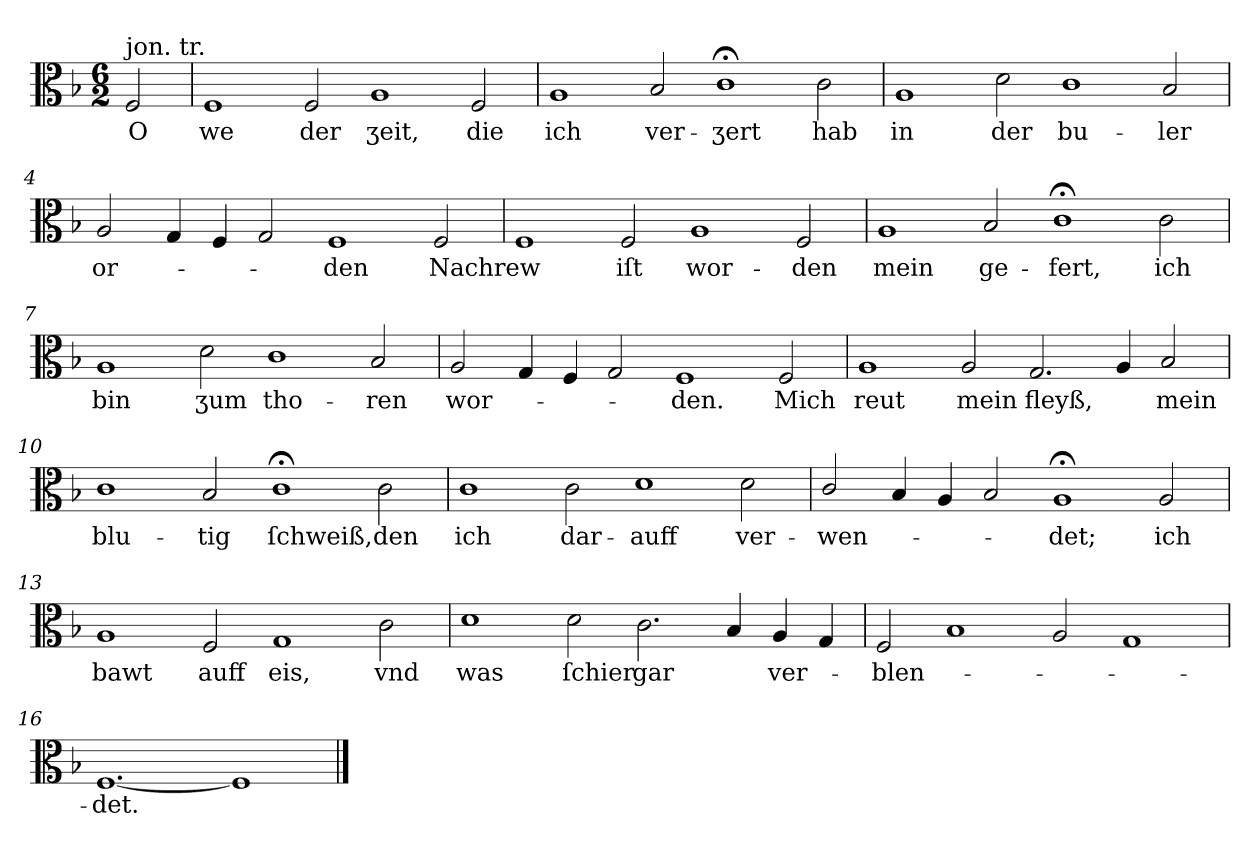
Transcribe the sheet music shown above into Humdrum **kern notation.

**kern	**text
*part1	*part1
*staff1	*staff1
*clefC3	*
*k[b-]	*
*F:ion	*
*M6/2	*
=	=
!LO:TX:a:t=jon. tr.	!
2F	O
=1	=1
1F	we
2F	der
1A	ʒeit,
2F	die
=2	=2
1A	ich
2B-	ver-
1c;<	-ʒert
2c	hab
=3	=3
1A	in
2d	der
1c	bu-
2B-	-ler
=4	=4
2A	or-
4G	.
4F	.
2G	.
1F	-den
2F	Nachrew
=5	=5
1F	.
2F	iſt
1A	wor-
2F	-den
=6	=6
1A	mein
2B-	ge-
1c;<	-fert,
2c	ich
=7	=7
1A	bin
2d	ʒum
1c	tho-
2B-	-ren
=8	=8
2A	wor-
4G	.
4F	.
2G	.
1F	-den.
2F	Mich
=9	=9
1A	reut
2A	mein
2.G	fleyß,
4A	.
2B-	mein
=10	=10
1c	blu-
2B-	-tig
1c;<	ſchweiß,
2c	den
=11	=11
1c	ich
2c	dar-
1d	-auff
2d	ver-
=12	=12
2c/	-wen-
4B-	.
4A	.
2B-	.
1A;<	-det;
2A	ich
=13	=13
1A	bawt
2F	auff
1G	eis,
2c	vnd
=14	=14
1d	was
2d	ſchier
2.c	gar
4B-	.
4A	ver-
4G	.
=15	=15
2F	-blen-
1B-	.
2A	.
1G	.
=16	=16
[1.F/	-det.
1F]	.
==	==
*-	*-
